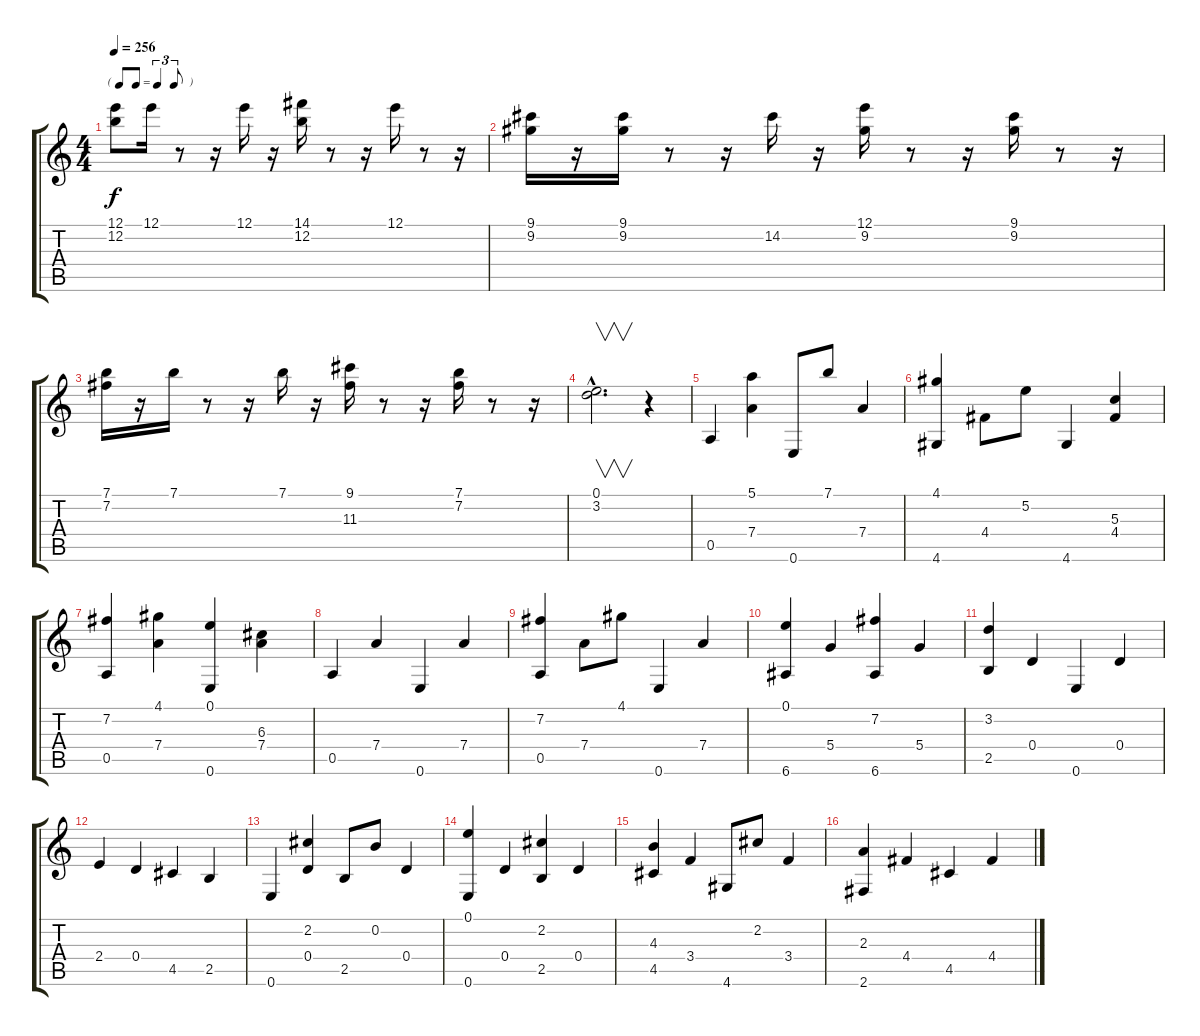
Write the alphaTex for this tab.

\track "" {instrument acousticguitarsteel}
\staff {score tabs}
\tuning (E4 B3 G3 D3 A2 E2) {hide}
\ts (4 4)
\tf triplet8th
\tempo 256
\clef g2
\ks c
(12.1 12.2).8{dy f instrument acousticguitarsteel} 12.1.16 r.8 r.16 12.1.16 r.16 (14.1 12.2).16 r.8 r.16 12.1.16 r.8 r.16 |
(9.1 9.2).16 r.16 (9.1 9.2).16 r.8 r.16 14.2.16 r.16 (12.1 9.2).16 r.8 r.16 (9.1 9.2).16 r.8 r.16 |
(7.1 7.2).16 r.16 7.1.16 r.8 r.16 7.1.16 r.16 (9.1 11.3).16 r.8 r.16 (7.1 7.2).16 r.8 r.16 |
(0.1{hac} 3.2{hac}).2{v d} r.4 |
0.5.4 (5.1 7.4).4 0.6.8 7.1.8 7.4.4 |
(4.1 4.6).4 4.4.8 5.2.8 4.6.4 (5.3 4.4).4 |
(7.2 0.5).4 (4.1 7.4).4 (0.1 0.6).4 (6.3 7.4).4 |
0.5.4 7.4.4 0.6.4 7.4.4 |
(7.2 0.5).4 7.4.8 4.1.8 0.6.4 7.4.4 |
(0.1 6.6).4 5.4.4 (7.2 6.6).4 5.4.4 |
(3.2 2.5).4 0.4.4 0.6.4 0.4.4 |
2.4.4 0.4.4 4.5.4 2.5.4 |
0.6.4 (2.2 0.4).4 2.5.8 0.2.8 0.4.4 |
(0.1 0.6).4 0.4.4 (2.2 2.5).4 0.4.4 |
(4.3 4.5).4 3.4.4 4.6.8 2.2.8 3.4.4 |
(2.3 2.6).4 4.4.4 4.5.4 4.4.4
